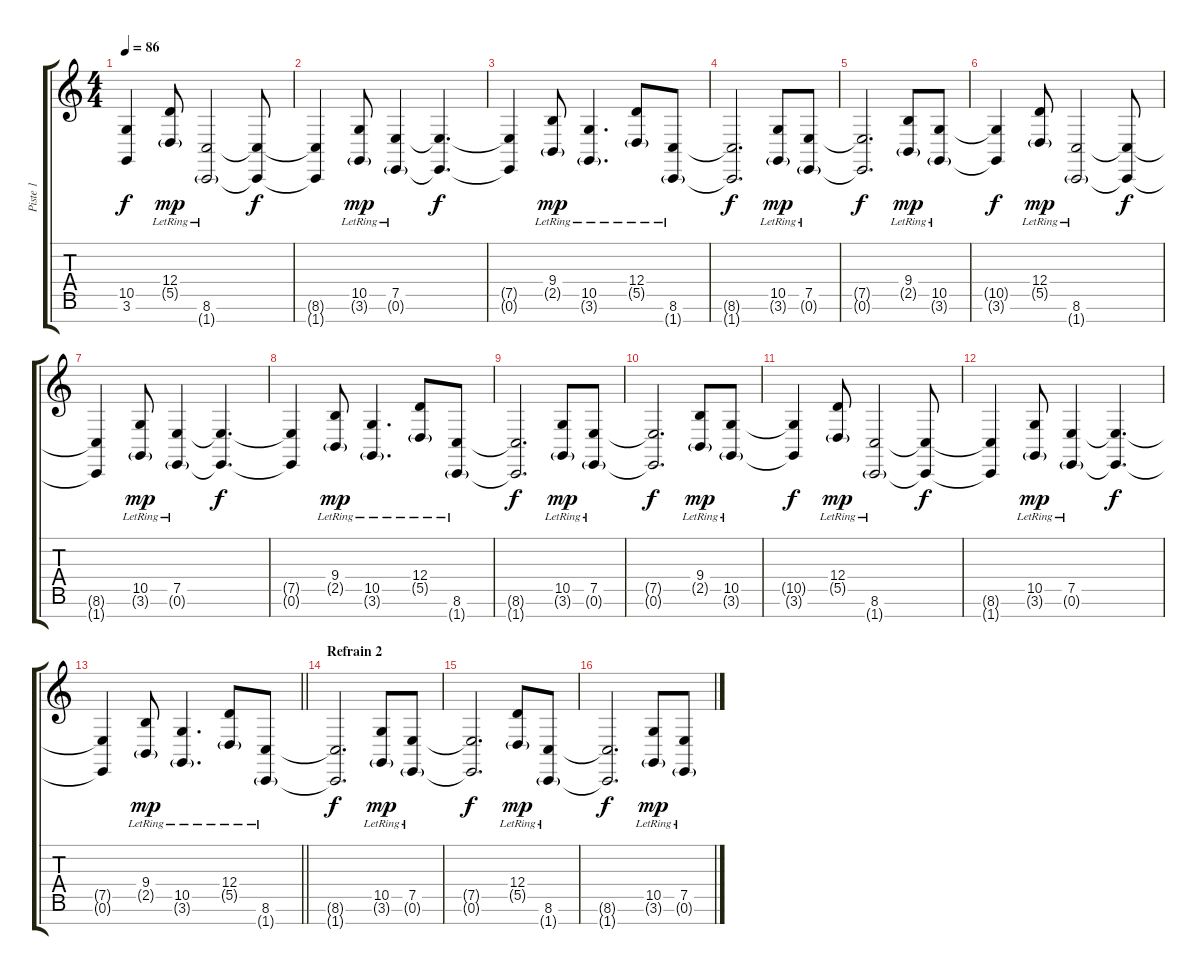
\track ("Piste 1" "Piste 1") {instrument brightacousticpiano}
\staff {score tabs}
\tuning (E4 B3 G3 D3 A2 E2 B1) {hide}
\ts (4 4)
\tempo 86
\clef g2
\ks c
(10.5{t} 3.6{t}).4{dy f} (12.4{lr} 5.5{g lr}).8{dy mp} (8.6{lr} 1.7{g lr}).2 (8.6{t} 1.7{t}).8{dy f} |
(8.6{t} 1.7{t}).4 (10.5{lr} 3.6{g lr}).8{dy mp} (7.5{lr} 0.6{g lr}).4 (7.5{t} 0.6{t}).4{d dy f} |
(7.5{t} 0.6{t}).4 (9.4{lr} 2.5{g lr}).8{dy mp} (10.5{lr} 3.6{g lr}).4{d} (12.4{lr} 5.5{g lr}).8 (8.6{lr} 1.7{g lr}).8 |
(8.6{t} 1.7{t}).2{d dy f} (10.5{lr} 3.6{g lr}).8{dy mp} (7.5{lr} 0.6{g lr}).8 |
(7.5{t} 0.6{t}).2{d dy f} (9.4{lr} 2.5{g lr}).8{dy mp} (10.5{lr} 3.6{g lr}).8 |
(10.5{t} 3.6{t}).4{dy f} (12.4{lr} 5.5{g lr}).8{dy mp} (8.6{lr} 1.7{g lr}).2 (8.6{t} 1.7{t}).8{dy f} |
(8.6{t} 1.7{t}).4 (10.5{lr} 3.6{g lr}).8{dy mp} (7.5{lr} 0.6{g lr}).4 (7.5{t} 0.6{t}).4{d dy f} |
(7.5{t} 0.6{t}).4 (9.4{lr} 2.5{g lr}).8{dy mp} (10.5{lr} 3.6{g lr}).4{d} (12.4{lr} 5.5{g lr}).8 (8.6{lr} 1.7{g lr}).8 |
(8.6{t} 1.7{t}).2{d dy f} (10.5{lr} 3.6{g lr}).8{dy mp} (7.5{lr} 0.6{g lr}).8 |
(7.5{t} 0.6{t}).2{d dy f} (9.4{lr} 2.5{g lr}).8{dy mp} (10.5{lr} 3.6{g lr}).8 |
(10.5{t} 3.6{t}).4{dy f} (12.4{lr} 5.5{g lr}).8{dy mp} (8.6{lr} 1.7{g lr}).2 (8.6{t} 1.7{t}).8{dy f} |
(8.6{t} 1.7{t}).4 (10.5{lr} 3.6{g lr}).8{dy mp} (7.5{lr} 0.6{g lr}).4 (7.5{t} 0.6{t}).4{d dy f} |
\barLineRight lightlight
(7.5{t} 0.6{t}).4 (9.4{lr} 2.5{g lr}).8{dy mp} (10.5{lr} 3.6{g lr}).4{d} (12.4{lr} 5.5{g lr}).8 (8.6{lr} 1.7{g lr}).8 |
\section ("" "Refrain 2")
(8.6{t} 1.7{t}).2{d dy f} (10.5{lr} 3.6{g lr}).8{dy mp} (7.5{lr} 0.6{g lr}).8 |
(7.5{t} 0.6{t}).2{d dy f} (12.4{lr} 5.5{g lr}).8{dy mp} (8.6{lr} 1.7{g lr}).8 |
(8.6{t} 1.7{t}).2{d dy f} (10.5{lr} 3.6{g lr}).8{dy mp} (7.5{lr} 0.6{g lr}).8
